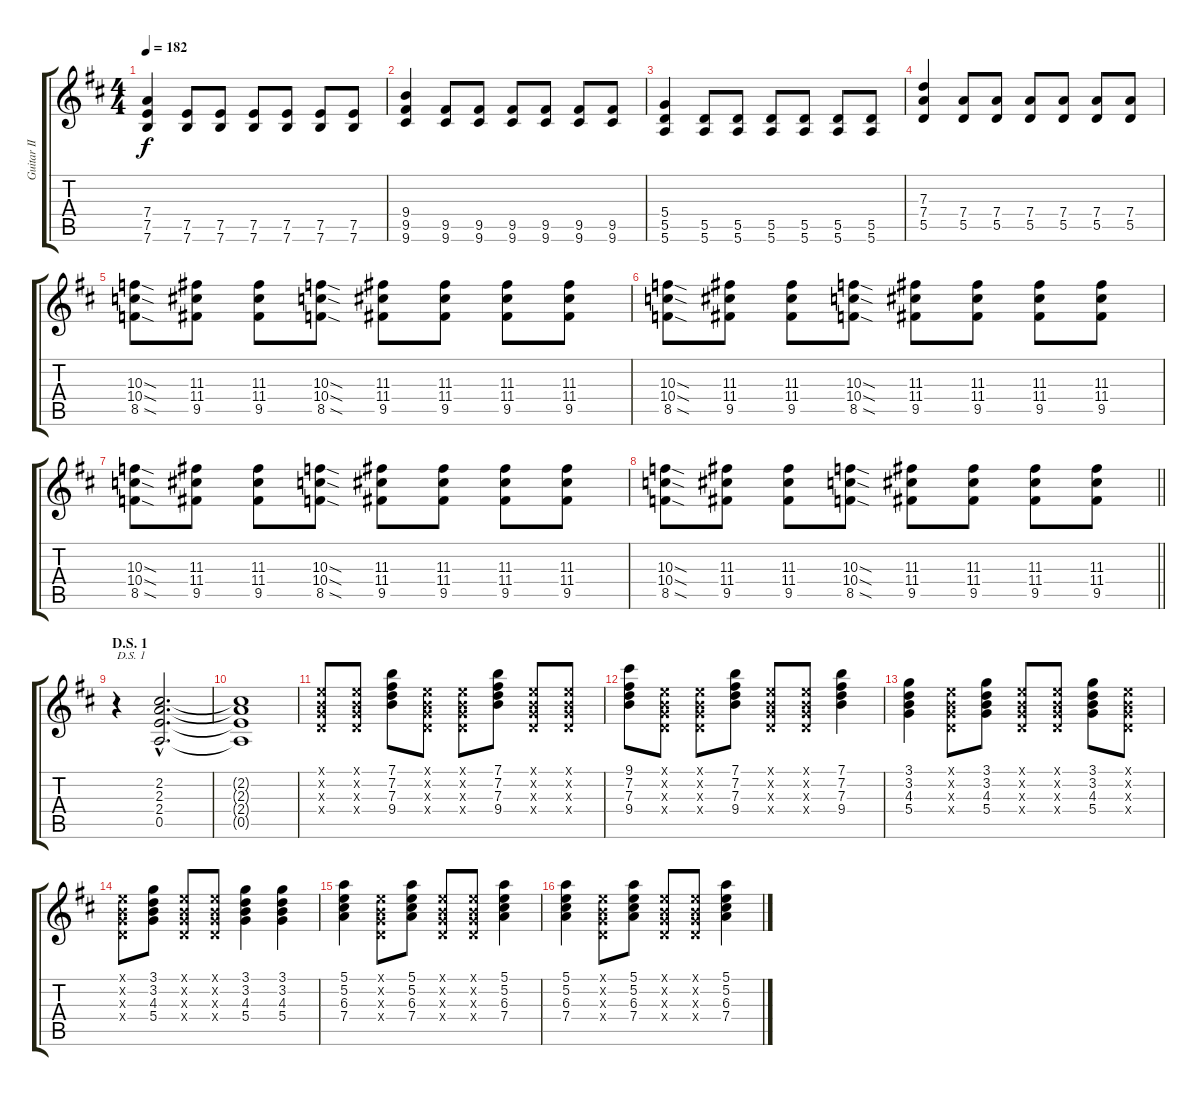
\track ("Guitar II" "Guitar II") {instrument distortionguitar}
\staff {score tabs}
\tuning (E4 B3 G3 D3 A2 E2) {hide}
\ts (4 4)
\tempo 182
\clef g2
\ks d
(7.4 7.5 7.6).4{dy f} (7.5 7.6).8 (7.5 7.6).8 (7.5 7.6).8 (7.5 7.6).8 (7.5 7.6).8 (7.5 7.6).8 |
(9.4 9.5 9.6).4 (9.5 9.6).8 (9.5 9.6).8 (9.5 9.6).8 (9.5 9.6).8 (9.5 9.6).8 (9.5 9.6).8 |
(5.4 5.5 5.6).4 (5.5 5.6).8 (5.5 5.6).8 (5.5 5.6).8 (5.5 5.6).8 (5.5 5.6).8 (5.5 5.6).8 |
(7.3 7.4 5.5).4 (7.4 5.5).8 (7.4 5.5).8 (7.4 5.5).8 (7.4 5.5).8 (7.4 5.5).8 (7.4 5.5).8 |
(10.3{sod} 10.4{sod} 8.5{sod}).8 (11.3 11.4 9.5).8 (11.3 11.4 9.5).8 (10.3{sod} 10.4{sod} 8.5{sod}).8 (11.3 11.4 9.5).8 (11.3 11.4 9.5).8 (11.3 11.4 9.5).8 (11.3 11.4 9.5).8 |
(10.3{sod} 10.4{sod} 8.5{sod}).8 (11.3 11.4 9.5).8 (11.3 11.4 9.5).8 (10.3{sod} 10.4{sod} 8.5{sod}).8 (11.3 11.4 9.5).8 (11.3 11.4 9.5).8 (11.3 11.4 9.5).8 (11.3 11.4 9.5).8 |
(10.3{sod} 10.4{sod} 8.5{sod}).8 (11.3 11.4 9.5).8 (11.3 11.4 9.5).8 (10.3{sod} 10.4{sod} 8.5{sod}).8 (11.3 11.4 9.5).8 (11.3 11.4 9.5).8 (11.3 11.4 9.5).8 (11.3 11.4 9.5).8 |
\barLineRight lightlight
(10.3{sod} 10.4{sod} 8.5{sod}).8 (11.3 11.4 9.5).8 (11.3 11.4 9.5).8 (10.3{sod} 10.4{sod} 8.5{sod}).8 (11.3 11.4 9.5).8 (11.3 11.4 9.5).8 (11.3 11.4 9.5).8 (11.3 11.4 9.5).8 |
\section ("" "D.S. 1")
r.4{txt "D.S. 1" volume 13} (2.2{hac} 2.3{hac} 2.4{hac} 0.5{hac}).2{d} |
(2.2{t} 2.3{t} 2.4{t} 0.5{t}).1 |
(0.1{x} 0.2{x} 0.3{x} 0.4{x}).8 (0.1{x} 0.2{x} 0.3{x} 0.4{x}).8 (7.1 7.2 7.3 9.4).8 (0.1{x} 0.2{x} 0.3{x} 0.4{x}).8 (0.1{x} 0.2{x} 0.3{x} 0.4{x}).8 (7.1 7.2 7.3 9.4).8 (0.1{x} 0.2{x} 0.3{x} 0.4{x}).8 (0.1{x} 0.2{x} 0.3{x} 0.4{x}).8 |
(9.1 7.2 7.3 9.4).8 (0.1{x} 0.2{x} 0.3{x} 0.4{x}).8 (0.1{x} 0.2{x} 0.3{x} 0.4{x}).8 (7.1 7.2 7.3 9.4).8 (0.1{x} 0.2{x} 0.3{x} 0.4{x}).8 (0.1{x} 0.2{x} 0.3{x} 0.4{x}).8 (7.1 7.2 7.3 9.4).4 |
(3.1 3.2 4.3 5.4).4 (0.1{x} 0.2{x} 0.3{x} 0.4{x}).8 (3.1 3.2 4.3 5.4).8 (0.1{x} 0.2{x} 0.3{x} 0.4{x}).8 (0.1{x} 0.2{x} 0.3{x} 0.4{x}).8 (3.1 3.2 4.3 5.4).8 (0.1{x} 0.2{x} 0.3{x} 0.4{x}).8 |
(0.1{x} 0.2{x} 0.3{x} 0.4{x}).8 (3.1 3.2 4.3 5.4).8 (0.1{x} 0.2{x} 0.3{x} 0.4{x}).8 (0.1{x} 0.2{x} 0.3{x} 0.4{x}).8 (3.1 3.2 4.3 5.4).4 (3.1 3.2 4.3 5.4).4 |
(5.1 5.2 6.3 7.4).4 (0.1{x} 0.2{x} 0.3{x} 0.4{x}).8 (5.1 5.2 6.3 7.4).8 (0.1{x} 0.2{x} 0.3{x} 0.4{x}).8 (0.1{x} 0.2{x} 0.3{x} 0.4{x}).8 (5.1 5.2 6.3 7.4).4 |
(5.1 5.2 6.3 7.4).4 (0.1{x} 0.2{x} 0.3{x} 0.4{x}).8 (5.1 5.2 6.3 7.4).8 (0.1{x} 0.2{x} 0.3{x} 0.4{x}).8 (0.1{x} 0.2{x} 0.3{x} 0.4{x}).8 (5.1 5.2 6.3 7.4).4
